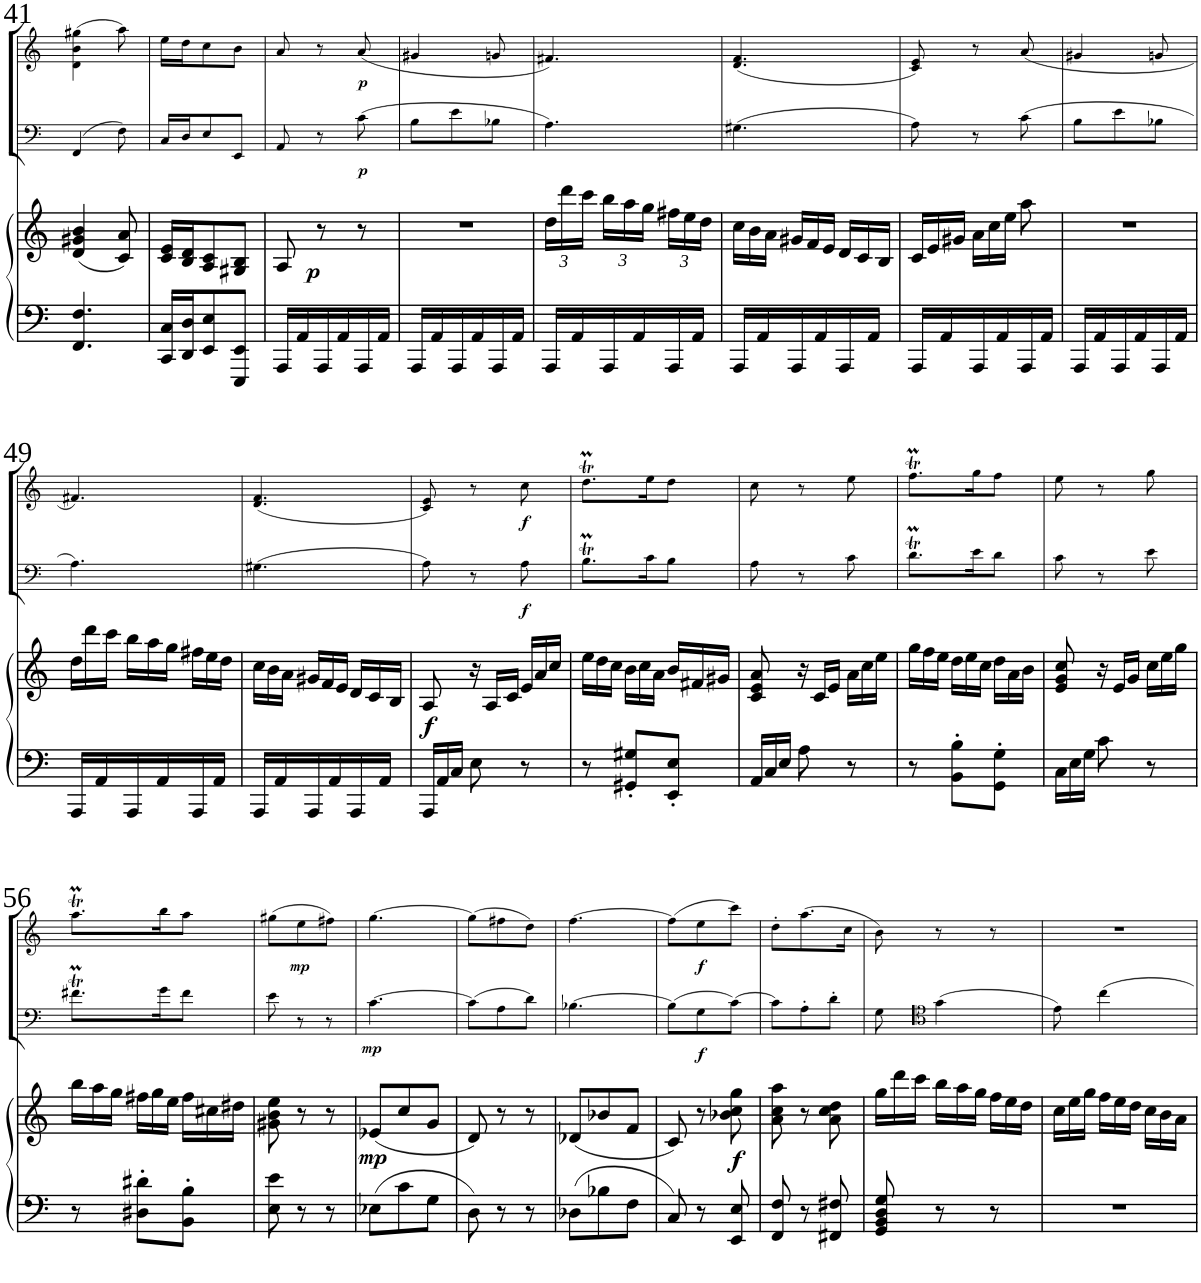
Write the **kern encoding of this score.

**kern	**kern	**dynam	**kern	**dynam	**kern	**dynam
*part3	*part3	*part3	*part2	*part2	*part1	*part1
*staff4	*staff3	*staff3/4	*staff2	*staff2	*staff1	*staff1
*I"Piano	*	*	*I"Cello	*	*I"Violin	*
*I'Pno	*	*	*	*	*I'Vln	*
!!LO:PB:g=z
*clefF4	*clefG2	*	*clefF4	*	*clefG2	*
*k[]	*k[]	*	*k[]	*	*k[]	*
*M3/8	*M3/8	*	*M3/8	*	*M3/8	*
=41	=41	=41	=41	=41	=41	=41
4.FF/ 4.F/	(4d/ 4g#X/ 4b/	.	(4FF/	.	(4d\ 4b\ 4gg#X\	.
.	8c/ 8a/)	.	8F\)	.	8aa\)	.
=42	=42	=42	=42	=42	=42	=42
16CC/ 16C/LL	16c/ 16e/LL	.	16C/LL	.	16ee\LL	.
16DD/ 16D/J	16B/ 16d/J	.	16D/J	.	16dd\J	.
8EE/'~ 8E/'~	8A/'~ 8c/'~	.	8E'~/	.	8cc'~\	.
8EEE/'~ 8EE/'~J	8G#X/'~ 8B/'~J	.	8EE'~/J	.	8b'~\J	.
=43	=43	=43	=43	=43	=43	=43
16AAA'~/LL	8A/	.	8AA/	.	8a/	.
!	!	!LO:DY:a=2	!	!	!	!
16AA'~/	.	p	.	.	.	.
16AAA'~/	8r	.	8r	.	8r	.
16AA'~/	.	.	.	.	.	.
!	!	!	!	!LO:DY:b	!	!LO:DY:b
16AAA'~/	8r	.	(8c\	p	(<8a/	p
16AA'~/JJ	.	.	.	.	.	.
=44	=44	=44	=44	=44	=44	=44
16AAA'~/LL	4.r	.	8B\L	.	4g#X/	.
16AA'~/	.	.	.	.	.	.
16AAA'~/	.	.	8e\	.	.	.
16AA'~/	.	.	.	.	.	.
16AAA'~/	.	.	8B-X\J	.	8gn/	.
16AA'~/JJ	.	.	.	.	.	.
=45	=45	=45	=45	=45	=45	=45
*	*Xbrackettup	*	*	*	*	*
16AAA'~/LL	24dd\LL	.	4.A\)	.	4.f#X/)	.
.	24ddd\	.	.	.	.	.
16AA'~/	.	.	.	.	.	.
.	24ccc\JJ	.	.	.	.	.
16AAA'~/	24bb\LL	.	.	.	.	.
.	24aa\	.	.	.	.	.
16AA'~/	.	.	.	.	.	.
.	24gg\JJ	.	.	.	.	.
16AAA'~/	24ff#X\LL	.	.	.	.	.
.	24ee\	.	.	.	.	.
16AA'~/JJ	.	.	.	.	.	.
.	24dd\JJ	.	.	.	.	.
=46	=46	=46	=46	=46	=46	=46
16AAA'~/LL	24cc\LL	.	(4.G#X\	.	(4.d/ 4.f/	.
.	24b\	.	.	.	.	.
16AA'~/	.	.	.	.	.	.
.	24a\JJ	.	.	.	.	.
16AAA'~/	24g#X/LL	.	.	.	.	.
.	24f/	.	.	.	.	.
16AA'~/	.	.	.	.	.	.
.	24e/JJ	.	.	.	.	.
16AAA'~/	24d/LL	.	.	.	.	.
.	24c/	.	.	.	.	.
16AA'~/JJ	.	.	.	.	.	.
.	24B/JJ	.	.	.	.	.
=47	=47	=47	=47	=47	=47	=47
16AAA'~/LL	24c/LL	.	8A\)	.	8c/ 8e/)	.
.	24e/	.	.	.	.	.
16AA'~/	.	.	.	.	.	.
.	24g#X/JJ	.	.	.	.	.
16AAA'~/	24a\LL	.	8r	.	8r	.
.	24cc\	.	.	.	.	.
16AA'~/	.	.	.	.	.	.
.	24ee\JJ	.	.	.	.	.
16AAA'~/	8aa\	.	(8c\	.	(<8a/	.
16AA'~/JJ	.	.	.	.	.	.
=48	=48	=48	=48	=48	=48	=48
16AAA'~/LL	4.r	.	8B\L	.	4g#X/	.
16AA'~/	.	.	.	.	.	.
16AAA'~/	.	.	8e\	.	.	.
16AA'~/	.	.	.	.	.	.
16AAA'~/	.	.	8B-X\J	.	8gn/	.
16AA'~/JJ	.	.	.	.	.	.
!!LO:LB:g=z
=49	=49	=49	=49	=49	=49	=49
16AAA'~/LL	24dd\LL	.	4.A\)	.	4.f#X/)	.
.	24ddd\	.	.	.	.	.
16AA'~/	.	.	.	.	.	.
.	24ccc\JJ	.	.	.	.	.
16AAA'~/	24bb\LL	.	.	.	.	.
.	24aa\	.	.	.	.	.
16AA'~/	.	.	.	.	.	.
.	24gg\JJ	.	.	.	.	.
16AAA'~/	24ff#X\LL	.	.	.	.	.
.	24ee\	.	.	.	.	.
16AA'~/JJ	.	.	.	.	.	.
.	24dd\JJ	.	.	.	.	.
=50	=50	=50	=50	=50	=50	=50
16AAA'~/LL	24cc\LL	.	(4.G#X\	.	(4.d/ 4.f/	.
.	24b\	.	.	.	.	.
16AA'~/	.	.	.	.	.	.
.	24a\JJ	.	.	.	.	.
16AAA'~/	24g#X/LL	.	.	.	.	.
.	24f/	.	.	.	.	.
16AA'~/	.	.	.	.	.	.
.	24e/JJ	.	.	.	.	.
16AAA'~/	24d/LL	.	.	.	.	.
.	24c/	.	.	.	.	.
16AA'~/JJ	.	.	.	.	.	.
.	24B/JJ	.	.	.	.	.
=51	=51	=51	=51	=51	=51	=51
*Xbrackettup	*	*	*	*	*	*
!	!	!LO:DY:b	!	!	!	!
24AAA/LL	8A/	f	8A\)	.	8c/ 8e/)	.
24AA/	.	.	.	.	.	.
24C/JJ	.	.	.	.	.	.
*	*brackettup	*	*	*	*	*
8E\	24r	.	8r	.	8r	.
.	24A/LL	.	.	.	.	.
.	24c/JJ	.	.	.	.	.
*	*Xbrackettup	*	*	*	*	*
!	!	!	!	!LO:DY:b	!	!LO:DY:b
8r	24e/LL	.	8A'~\	f	8cc'~\	f
.	24a/	.	.	.	.	.
.	24cc/JJ	.	.	.	.	.
=52	=52	=52	=52	=52	=52	=52
8r	24ee\LL	.	8.Btm\L	.	8.ddTM\L	.
.	24dd\	.	.	.	.	.
.	24cc\JJ	.	.	.	.	.
8GG#X/' 8G#X/'L	24b\LL	.	.	.	.	.
.	24cc\	.	.	.	.	.
.	.	.	16c\K	.	16ee\K	.
.	24a\JJ	.	.	.	.	.
8EE/' 8E/'J	24b/LL	.	8B'~\J	.	8dd'~\J	.
.	24f#X/	.	.	.	.	.
.	24g#X/JJ	.	.	.	.	.
=53	=53	=53	=53	=53	=53	=53
24AA/LL	8c/ 8e/ 8a/	.	8A\	.	8cc\	.
24C/	.	.	.	.	.	.
24E/JJ	.	.	.	.	.	.
*	*brackettup	*	*	*	*	*
8A\	24r	.	8r	.	8r	.
.	24c/LL	.	.	.	.	.
.	24e/JJ	.	.	.	.	.
*	*Xbrackettup	*	*	*	*	*
8r	24a\LL	.	8c'~\	.	8ee'~\	.
.	24cc\	.	.	.	.	.
.	24ee\JJ	.	.	.	.	.
=54	=54	=54	=54	=54	=54	=54
8r	24gg\LL	.	8.dTM\L	.	8.ffMT\L	.
.	24ff\	.	.	.	.	.
.	24ee\JJ	.	.	.	.	.
8BB\' 8B\'L	24dd\LL	.	.	.	.	.
.	24ee\	.	.	.	.	.
.	.	.	16e\K	.	16gg\K	.
.	24cc\JJ	.	.	.	.	.
8GG\' 8G\'J	24dd\LL	.	8d'~\J	.	8ff'~\J	.
.	24a\	.	.	.	.	.
.	24b\JJ	.	.	.	.	.
=55	=55	=55	=55	=55	=55	=55
24C\LL	8e/ 8g/ 8cc/	.	8c\	.	8ee\	.
24E\	.	.	.	.	.	.
24G\JJ	.	.	.	.	.	.
*	*brackettup	*	*	*	*	*
8c\	24r	.	8r	.	8r	.
.	24e/LL	.	.	.	.	.
.	24g/JJ	.	.	.	.	.
*	*Xbrackettup	*	*	*	*	*
8r	24cc\LL	.	8e'~\	.	8gg'~\	.
.	24ee\	.	.	.	.	.
.	24gg\JJ	.	.	.	.	.
!!LO:LB:g=z
=56	=56	=56	=56	=56	=56	=56
8r	24bb\LL	.	8.f#Xtm\L	.	8.aaMT\L	.
.	24aa\	.	.	.	.	.
.	24gg\JJ	.	.	.	.	.
8D#X\' 8d#X\'L	24ff#X\LL	.	.	.	.	.
.	24gg\	.	.	.	.	.
.	.	.	16g\K	.	16bb\K	.
.	24ee\JJ	.	.	.	.	.
8BB\' 8B\'J	24ff#\LL	.	8f#'~\J	.	8aa'~\J	.
.	24cc#X\	.	.	.	.	.
.	24dd#X\JJ	.	.	.	.	.
=57	=57	=57	=57	=57	=57	=57
8E\ 8e\	8g#X\ 8b\ 8ee\	.	8e\	.	(8gg#X\L	.
!	!	!	!	!	!	!LO:DY:b
8r	8r	.	8r	.	8ee\	mp
8r	8r	.	8r	.	8ff#X\J)	.
=58	=58	=58	=58	=58	=58	=58
!	!	!LO:DY:b	!	!LO:DY:b	!	!
8E-X\L	(8e-X/L	mp	[4.c\	mp	[4.gg\	.
8c\	8cc/	.	.	.	.	.
8G\J	8g/J	.	.	.	.	.
=59	=59	=59	=59	=59	=59	=59
8D\	8d/)	.	(8c\L]	.	(8gg\L]	.
8r	8r	.	8A\	.	8ff#X\	.
8r	8r	.	8d\J)	.	8dd\J)	.
=60	=60	=60	=60	=60	=60	=60
8D-X\L	(8d-X/L	.	[4.B-X\	.	[4.ff\	.
8B-X\	8b-X/	.	.	.	.	.
8F\J	8f/J	.	.	.	.	.
=61	=61	=61	=61	=61	=61	=61
8C/	8c/)	.	(8B-\L]	.	(8ff\L]	.
!	!	!	!	!LO:DY:b	!	!LO:DY:b
8r	8r	.	8G\	f	8ee\	f
!	!	!LO:DY:b	!	!	!	!
8EE/ 8E/	8b-X\ 8cc\ 8gg\	f	[8c\J)	.	8ccc\J)	.
=62	=62	=62	=62	=62	=62	=62
8FF/ 8F/	8a\ 8cc\ 8aa\	.	8c\L]	.	8dd'\L	.
8r	8r	.	8A'\	.	(8.aa\	.
8FF#X/ 8F#X/	8a\ 8cc\ 8dd\	.	8d'\J	.	.	.
.	.	.	.	.	16cc\Jk	.
=63	=63	=63	=63	=63	=63	=63
8GG/ 8BB/ 8D/ 8G/	24gg\LL	.	8G'~\	.	8b\)	.
.	24ddd\	.	.	.	.	.
.	24ccc\JJ	.	.	.	.	.
*	*	*	*clefC4	*	*	*
8r	24bb\LL	.	(4g\	.	8r	.
.	24aa\	.	.	.	.	.
.	24gg\JJ	.	.	.	.	.
8r	24ff\LL	.	.	.	8r	.
.	24ee\	.	.	.	.	.
.	24dd\JJ	.	.	.	.	.
=64	=64	=64	=64	=64	=64	=64
4.r	24cc\LL	.	8e'~\)	.	4.r	.
.	24ee\	.	.	.	.	.
.	24gg\JJ	.	.	.	.	.
.	24ff\LL	.	4cc\	.	.	.
.	24ee\	.	.	.	.	.
.	24dd\JJ	.	.	.	.	.
.	24cc\LL	.	.	.	.	.
.	24b\	.	.	.	.	.
.	24a\JJ	.	.	.	.	.
=	=	=	=	=	=	=
*-	*-	*-	*-	*-	*-	*-
